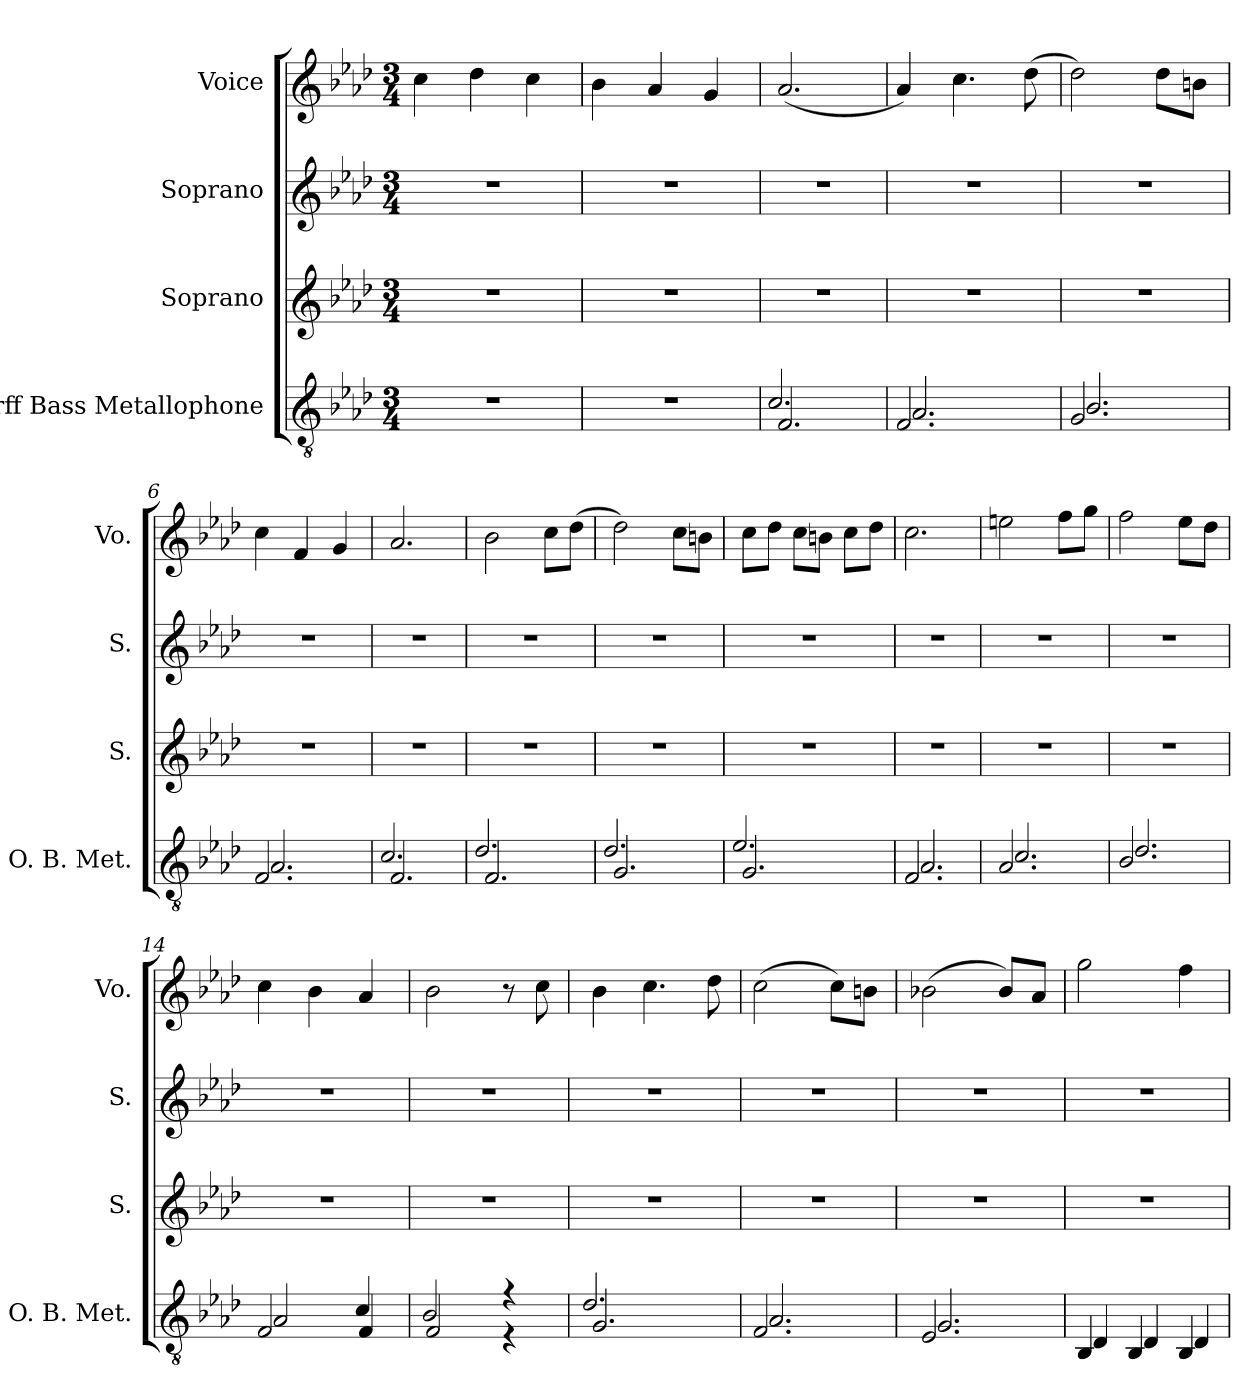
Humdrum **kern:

**kern	**kern	**kern	**kern
*part4	*part3	*part2	*part1
*staff4	*staff3	*staff2	*staff1
*I"Orff Bass Metallophone	*I"Soprano	*I"Soprano	*I"Voice
*I'O. B. Met.	*I'S.	*I'S.	*I'Vo.
*clefGv2	*clefG2	*clefG2	*clefG2
*k[b-e-a-d-]	*k[b-e-a-d-]	*k[b-e-a-d-]	*k[b-e-a-d-]
*A-:	*A-:	*A-:	*A-:
*M3/4	*M3/4	*M3/4	*M3/4
=1	=1	=1	=1
2.r	2.r	2.r	4cc\
.	.	.	4dd-\
.	.	.	4cc\
=2	=2	=2	=2
2.r	2.r	2.r	4b-\
.	.	.	4a-/
.	.	.	4g/
=3	=3	=3	=3
*^	*	*	*
2.F/	2.c/	2.r	2.r	(2.a-/
=4	=4	=4	=4	=4
2.F/	2.A-/	2.r	2.r	4a-/)
.	.	.	.	4.cc\
.	.	.	.	(8dd-\
=5	=5	=5	=5	=5
2.G/	2.B-/	2.r	2.r	2dd-\)
.	.	.	.	8dd-\L
.	.	.	.	8bn\J
=6	=6	=6	=6	=6
2.F/	2.A-/	2.r	2.r	4cc\
.	.	.	.	4f/
.	.	.	.	4g/
=7	=7	=7	=7	=7
2.F/	2.c/	2.r	2.r	2.a-/
=8	=8	=8	=8	=8
2.F/	2.d-/	2.r	2.r	2b-\
.	.	.	.	8cc\L
.	.	.	.	(8dd-\J
!!LO:LB:g=z
=9	=9	=9	=9	=9
2.G/	2.d-/	2.r	2.r	2dd-\)
.	.	.	.	8cc\L
.	.	.	.	8bn\J
=10	=10	=10	=10	=10
2.G/	2.e-/	2.r	2.r	8cc\L
.	.	.	.	8dd-\J
.	.	.	.	8cc\L
.	.	.	.	8bn\J
.	.	.	.	8cc\L
.	.	.	.	8dd-\J
=11	=11	=11	=11	=11
2.F/	2.A-/	2.r	2.r	2.cc\
=12	=12	=12	=12	=12
2.A-/	2.c/	2.r	2.r	2een\
.	.	.	.	8ff\L
.	.	.	.	8gg\J
=13	=13	=13	=13	=13
2.B-/	2.d-/	2.r	2.r	2ff\
.	.	.	.	8ee-\L
.	.	.	.	8dd-\J
=14	=14	=14	=14	=14
2F/	2A-/	2.r	2.r	4cc\
.	.	.	.	4b-\
4F/	4c/	.	.	4a-/
=15	=15	=15	=15	=15
2F/	2B-/	2.r	2.r	2b-\
4r	4r	.	.	8r
.	.	.	.	8cc\
=16	=16	=16	=16	=16
2.G/	2.d-/	2.r	2.r	4b-\
.	.	.	.	4.cc\
.	.	.	.	8dd-\
=17	=17	=17	=17	=17
2.F/	2.A-/	2.r	2.r	(2cc\
.	.	.	.	8cc\L)
.	.	.	.	8bn\J
!!LO:PB:g=z
=18	=18	=18	=18	=18
2.E-/	2.G/	2.r	2.r	(2b-X\
.	.	.	.	8b-/L)
.	.	.	.	8a-/J
=19	=19	=19	=19	=19
4BB-/	4D-/	2.r	2.r	2gg\
4BB-/	4D-/	.	.	.
4BB-/	4D-/	.	.	4ff\
*v	*v	*	*	*
=	=	=	=
*-	*-	*-	*-
